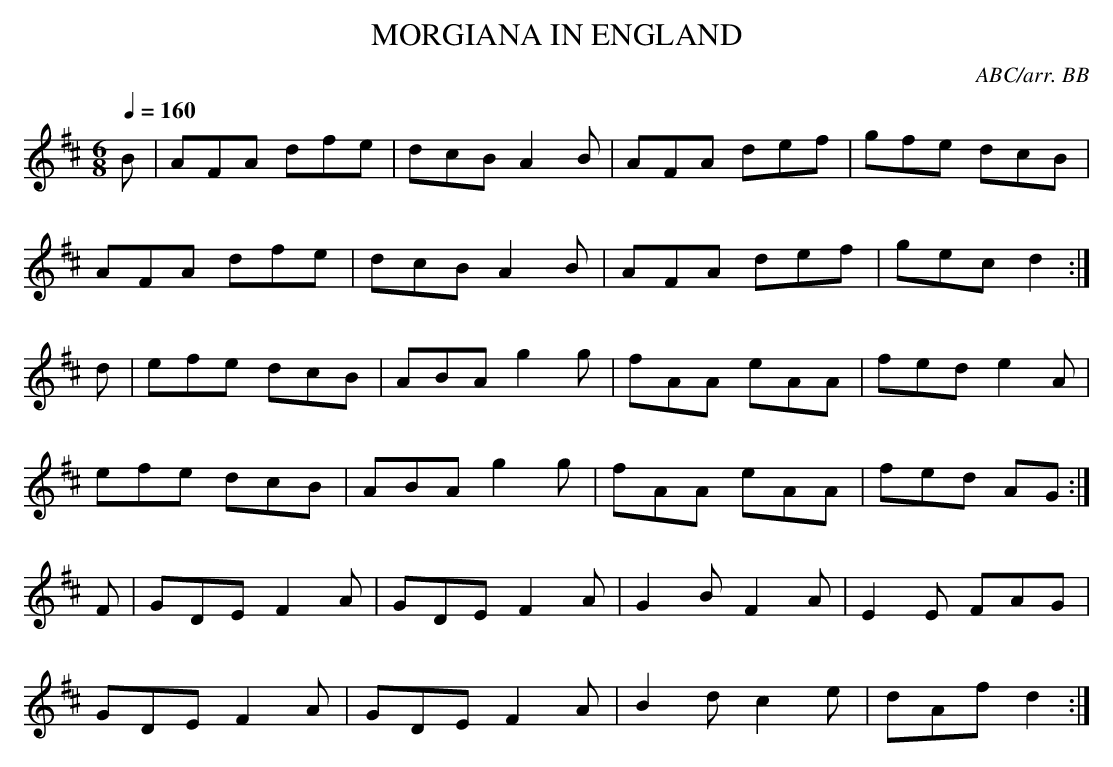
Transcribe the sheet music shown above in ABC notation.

X:1
T:MORGIANA IN ENGLAND
C:ABC/arr. BB
standard jig.
Q:1/4=160
L:1/8
M:6/8
K:D
B|AFA dfe|dcB A2B|AFA def|gfe dcB|
AFA dfe|dcB A2B|AFA def|gec d2:|
d|efe dcB|ABA g2g|fAA eAA|fed e2A|
efe dcB|ABA g2g|fAA eAA|fed AG :|
F|GDE F2A|GDE F2A|G2B F2A|E2E FAG|
GDE F2A|GDE F2A|B2d c2e|dAf d2 :|
